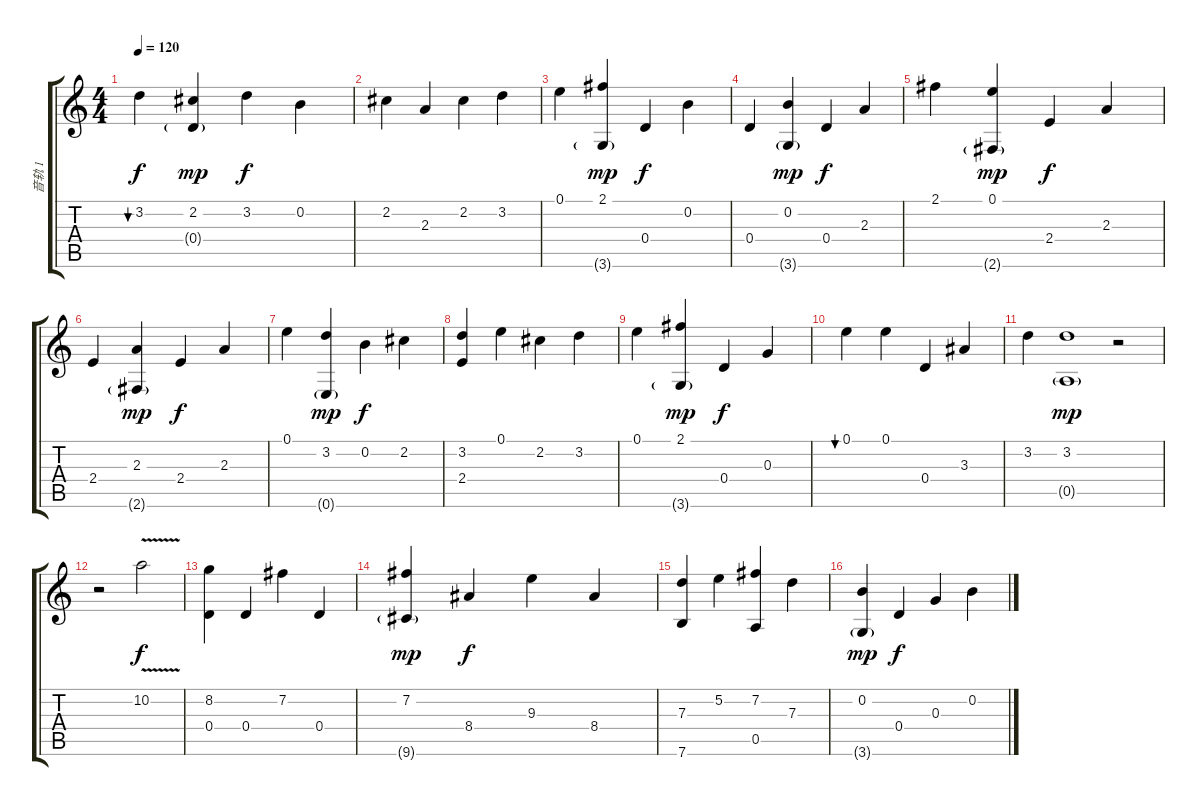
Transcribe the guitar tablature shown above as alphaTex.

\track ("音轨 1" "音轨 1") {instrument acousticguitarnylon}
\staff {score tabs}
\tuning (E4 B3 G3 D3 A2 E2) {hide}
\ts (4 4)
\tempo 120
\clef g2
\ks c
3.2.4{bu 60 dy f} (2.2 0.4{g}).4{dy mp} 3.2.4{dy f} 0.2.4 |
2.2.4 2.3.4 2.2.4 3.2.4 |
0.1.4 (2.1 3.6{g}).4{dy mp} 0.4.4{dy f} 0.2.4 |
0.4.4 (0.2 3.6{g}).4{dy mp} 0.4.4{dy f} 2.3.4 |
2.1.4 (0.1 2.6{g}).4{dy mp} 2.4.4{dy f} 2.3.4 |
2.4.4 (2.3 2.6{g}).4{dy mp} 2.4.4{dy f} 2.3.4 |
0.1.4 (3.2 0.6{g}).4{dy mp} 0.2.4{dy f} 2.2.4 |
(3.2 2.4).4 0.1.4 2.2.4 3.2.4 |
0.1.4 (2.1 3.6{g}).4{dy mp} 0.4.4{dy f} 0.3.4 |
0.1.4{bu 60} 0.1.4 0.4.4 3.3.4 |
3.2.4 (3.2 0.5{g}).1{dy mp} r.2 |
r.2 10.2{v}.2{dy f} |
(8.2 0.4).4 0.4.4 7.2.4 0.4.4 |
(7.2 9.6{g}).4{dy mp} 8.4.4{dy f} 9.3.4 8.4.4 |
(7.3 7.6).4 5.2.4 (7.2 0.5).4 7.3.4 |
(0.2 3.6{g}).4{dy mp} 0.4.4{dy f} 0.3.4 0.2.4
